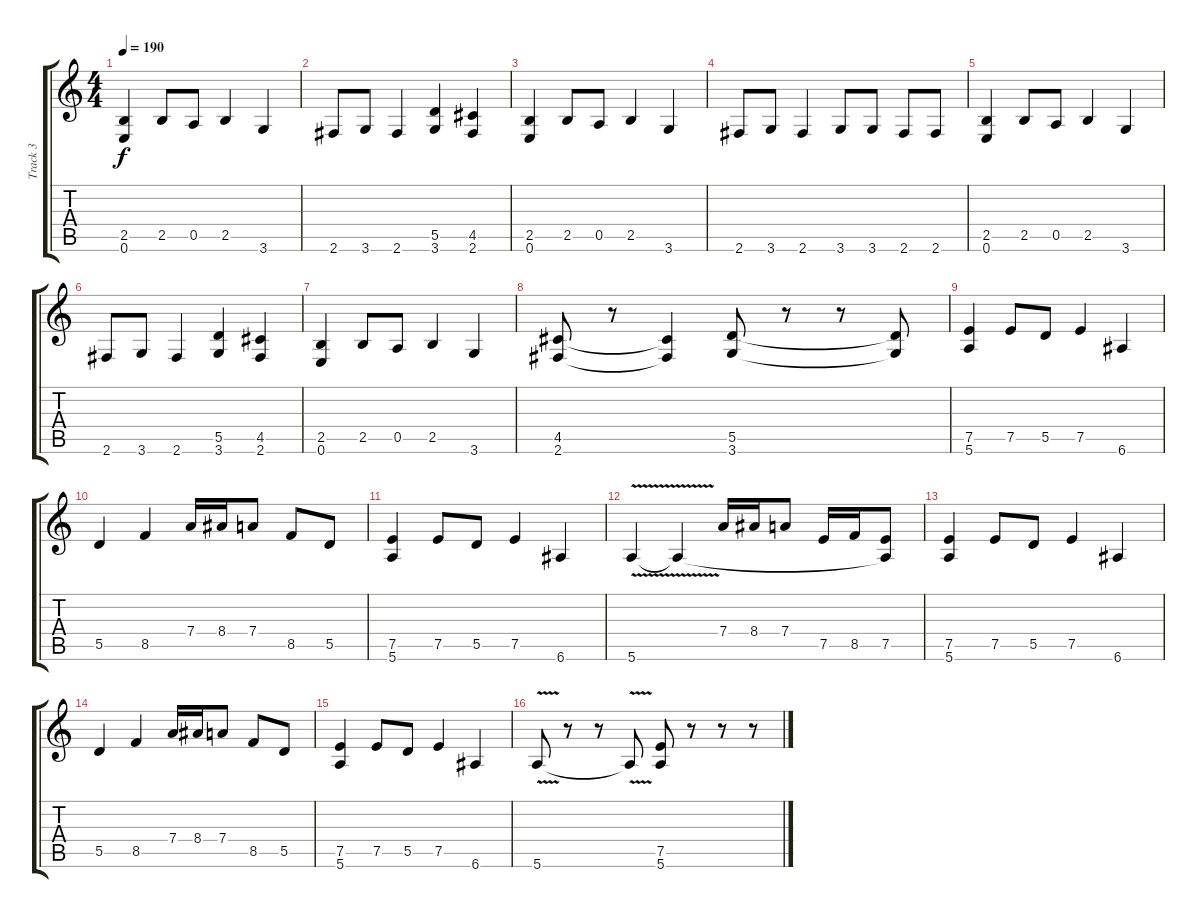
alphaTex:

\track ("Track 3" "Track 3") {instrument overdrivenguitar}
\staff {score tabs}
\tuning (E4 B3 G3 D3 A2 E2) {hide}
\ts (4 4)
\tempo 190
\clef g2
\ks c
(2.5 0.6).4{dy f} 2.5.8 0.5.8 2.5.4 3.6.4 |
2.6.8 3.6.8 2.6.4 (5.5 3.6).4 (4.5 2.6).4 |
(2.5 0.6).4 2.5.8 0.5.8 2.5.4 3.6.4 |
2.6.8 3.6.8 2.6.4 3.6.8 3.6.8 2.6.8 2.6.8 |
(2.5 0.6).4 2.5.8 0.5.8 2.5.4 3.6.4 |
2.6.8 3.6.8 2.6.4 (5.5 3.6).4 (4.5 2.6).4 |
(2.5 0.6).4 2.5.8 0.5.8 2.5.4 3.6.4 |
(4.5 2.6).8 r.8 (4.5{t} 2.6{t}).4 (5.5 3.6).8 r.8 r.8 (5.5{t} 3.6{t}).8 |
(7.5 5.6).4 7.5.8 5.5.8 7.5.4 6.6.4 |
5.5.4 8.5.4 7.4.16 8.4.16 7.4.8 8.5.8 5.5.8 |
(7.5 5.6).4 7.5.8 5.5.8 7.5.4 6.6.4 |
5.6{v}.4 5.6{t}.4 7.4.16 8.4.16 7.4.8 7.5.16 8.5.16 (7.5 5.6{t}).8 |
(7.5 5.6).4 7.5.8 5.5.8 7.5.4 6.6.4 |
5.5.4 8.5.4 7.4.16 8.4.16 7.4.8 8.5.8 5.5.8 |
(7.5 5.6).4 7.5.8 5.5.8 7.5.4 6.6.4 |
5.6{v}.8 r.8 r.8 5.6{t}.8 (7.5 5.6).8 r.8 r.8 r.8
